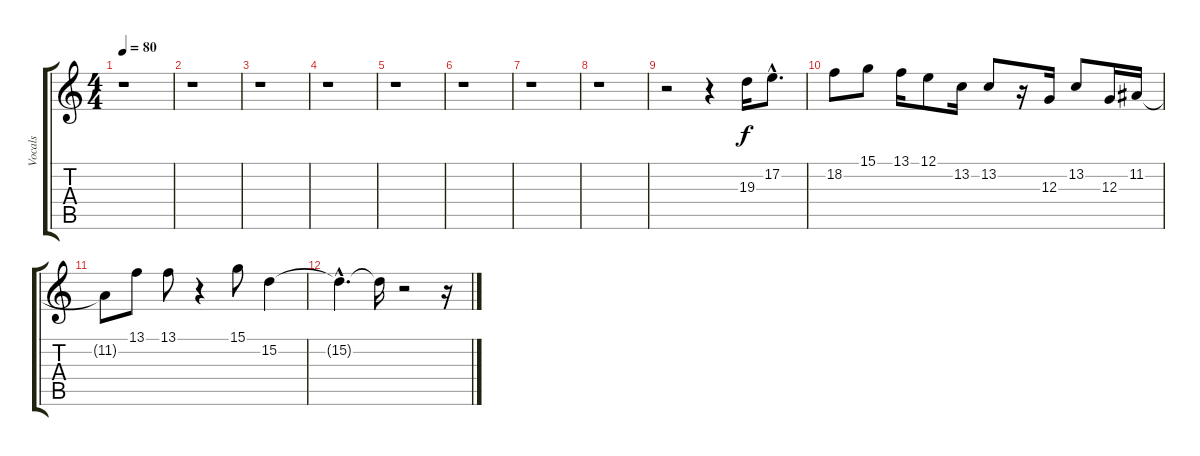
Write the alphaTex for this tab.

\track ("Vocals" "Vocals") {instrument voiceoohs}
\staff {score tabs}
\tuning (E4 B3 G3 D3 A2 E2) {hide}
\ts (4 4)
\tempo 80
\clef g2
\ks c
r.1{dy f} |
r.1 |
r.1 |
r.1 |
r.1 |
r.1 |
r.1 |
r.1 |
r.2 r.4 19.3.16 17.2{hac}.8{d} |
18.2.8 15.1.8 13.1.16 12.1.8 13.2.16 13.2.8 r.16 12.3.16 13.2.8 12.3.16 11.2.16 |
11.2{t}.8 13.1.8 13.1.8 r.4 15.1.8 15.2.4 |
15.2{hac t}.4{d} 15.2{t}.16 r.2 r.16
